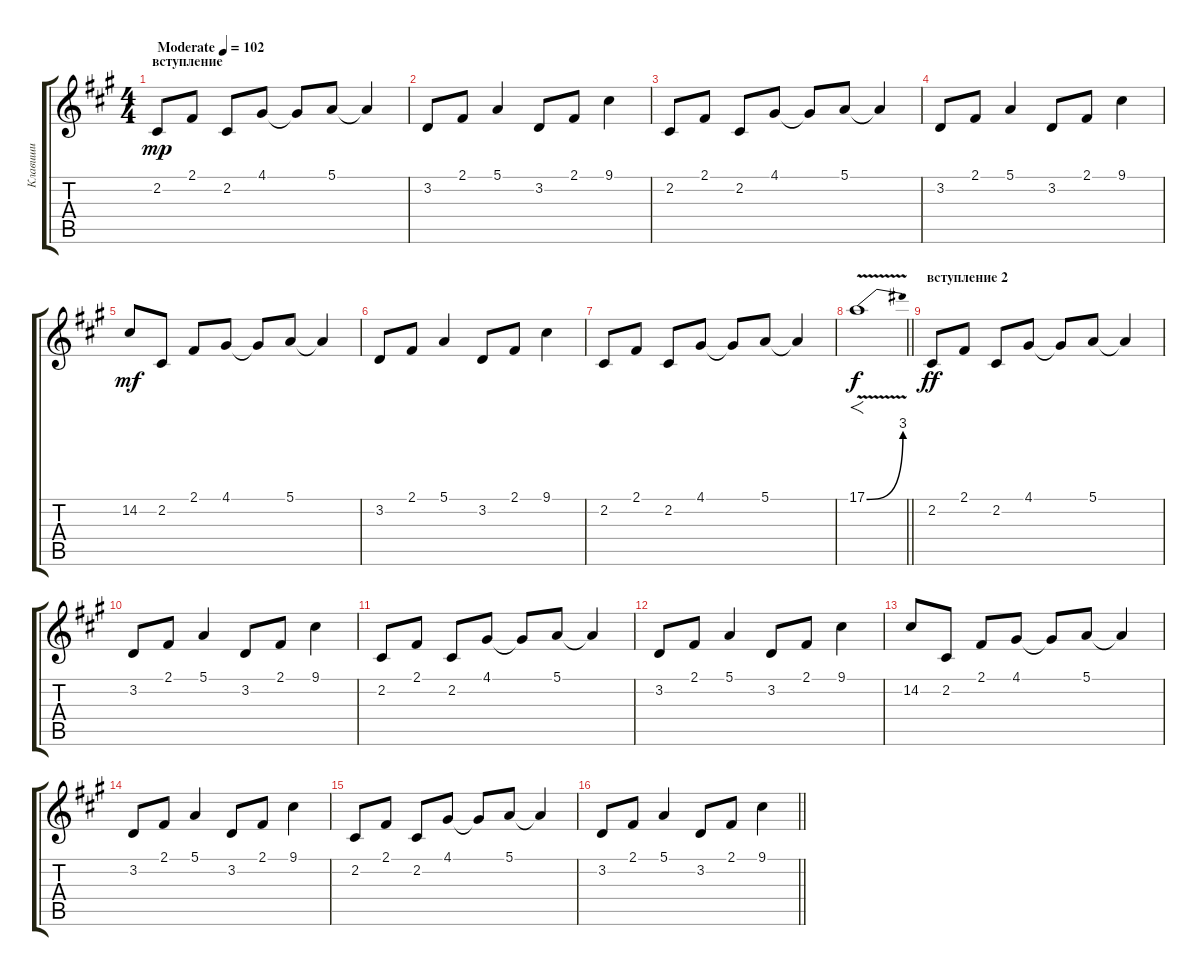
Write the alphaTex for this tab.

\track ("Клавиши" "Клавиши") {instrument electricpiano2}
\staff {score tabs}
\tuning (E4 B3 G3 D3 A2 E2) {hide}
\ts (4 4)
\section ("" "вступление")
\tempo (102 "Moderate")
\clef g2
\ks f#minor
2.2.8{dy mp instrument electricpiano2} 2.1.8 2.2.8 4.1.8 4.1{t}.8 5.1.8 5.1{t}.4 |
3.2.8 2.1.8 5.1.4 3.2.8 2.1.8 9.1.4 |
2.2.8 2.1.8 2.2.8 4.1.8 4.1{t}.8 5.1.8 5.1{t}.4 |
3.2.8 2.1.8 5.1.4 3.2.8 2.1.8 9.1.4 |
14.2.8{dy mf} 2.2.8 2.1.8 4.1.8 4.1{t}.8 5.1.8 5.1{t}.4 |
3.2.8 2.1.8 5.1.4 3.2.8 2.1.8 9.1.4 |
2.2.8 2.1.8 2.2.8 4.1.8 4.1{t}.8 5.1.8 5.1{t}.4 |
\barLineRight lightlight
17.1{be (bend 0 0 60 12) v}.1{f dy f} |
\section ("" "вступление 2")
2.2.8{dy ff} 2.1.8 2.2.8 4.1.8 4.1{t}.8 5.1.8 5.1{t}.4 |
3.2.8 2.1.8 5.1.4 3.2.8 2.1.8 9.1.4 |
2.2.8 2.1.8 2.2.8 4.1.8 4.1{t}.8 5.1.8 5.1{t}.4 |
3.2.8 2.1.8 5.1.4 3.2.8 2.1.8 9.1.4 |
14.2.8 2.2.8 2.1.8 4.1.8 4.1{t}.8 5.1.8 5.1{t}.4 |
3.2.8 2.1.8 5.1.4 3.2.8 2.1.8 9.1.4 |
2.2.8 2.1.8 2.2.8 4.1.8 4.1{t}.8 5.1.8 5.1{t}.4 |
\barLineRight lightlight
3.2.8 2.1.8 5.1.4 3.2.8 2.1.8 9.1.4
